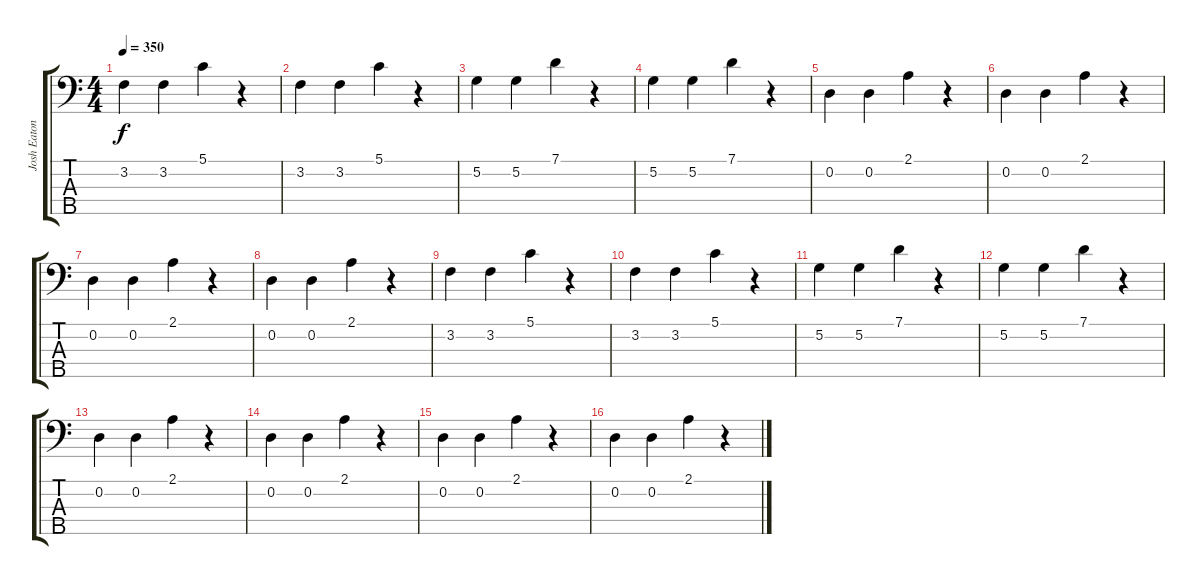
\track ("Josh Eaton - Bass" "Josh Eaton") {instrument electricbassfinger}
\staff {score tabs}
\tuning (G2 D2 A1 E1 B0) {hide}
\ts (4 4)
\tempo 350
\clef f4
\ks c
3.2.4{dy f} 3.2.4 5.1.4 r.4 |
3.2.4 3.2.4 5.1.4 r.4 |
5.2.4 5.2.4 7.1.4 r.4 |
5.2.4 5.2.4 7.1.4 r.4 |
0.2.4 0.2.4 2.1.4 r.4 |
0.2.4 0.2.4 2.1.4 r.4 |
0.2.4 0.2.4 2.1.4 r.4 |
0.2.4 0.2.4 2.1.4 r.4 |
3.2.4 3.2.4 5.1.4 r.4 |
3.2.4 3.2.4 5.1.4 r.4 |
5.2.4 5.2.4 7.1.4 r.4 |
5.2.4 5.2.4 7.1.4 r.4 |
0.2.4 0.2.4 2.1.4 r.4 |
0.2.4 0.2.4 2.1.4 r.4 |
0.2.4 0.2.4 2.1.4 r.4 |
0.2.4 0.2.4 2.1.4 r.4
